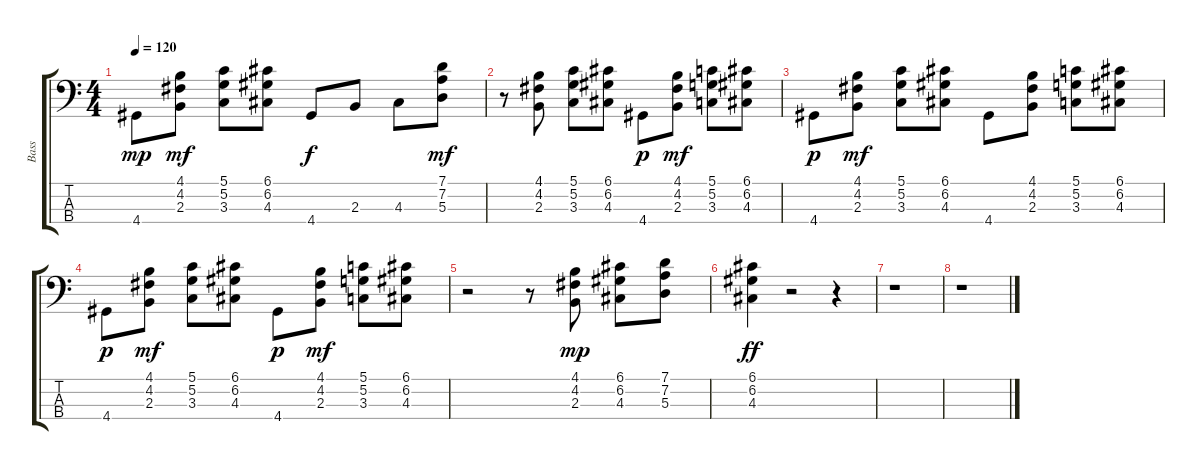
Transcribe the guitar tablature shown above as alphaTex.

\track ("Bass" "Bass") {instrument slapbass1}
\staff {score tabs}
\tuning (G2 D2 A1 E1) {hide}
\ts (4 4)
\tempo 120
\clef f4
\ks c
4.4.8{dy mp} (4.1 4.2 2.3).8{dy mf} (5.1 5.2 3.3).8 (6.1 6.2 4.3).8 4.4.8{dy f} 2.3.8 4.3.8 (7.1 7.2 5.3).8{dy mf} |
r.8 (4.1 4.2 2.3).8 (5.1 5.2 3.3).8 (6.1 6.2 4.3).8 4.4.8{dy p} (4.1 4.2 2.3).8{dy mf} (5.1 5.2 3.3).8 (6.1 6.2 4.3).8 |
4.4.8{dy p} (4.1 4.2 2.3).8{dy mf} (5.1 5.2 3.3).8 (6.1 6.2 4.3).8 4.4.8 (4.1 4.2 2.3).8 (5.1 5.2 3.3).8 (6.1 6.2 4.3).8 |
4.4.8{dy p} (4.1 4.2 2.3).8{dy mf} (5.1 5.2 3.3).8 (6.1 6.2 4.3).8 4.4.8{dy p} (4.1 4.2 2.3).8{dy mf} (5.1 5.2 3.3).8 (6.1 6.2 4.3).8 |
r.2 r.8 (4.1 4.2 2.3).8{dy mp} (6.1 6.2 4.3).8 (7.1 7.2 5.3).8 |
(6.1 6.2 4.3).4{dy ff} r.2 r.4 |
r.1 |
r.1
